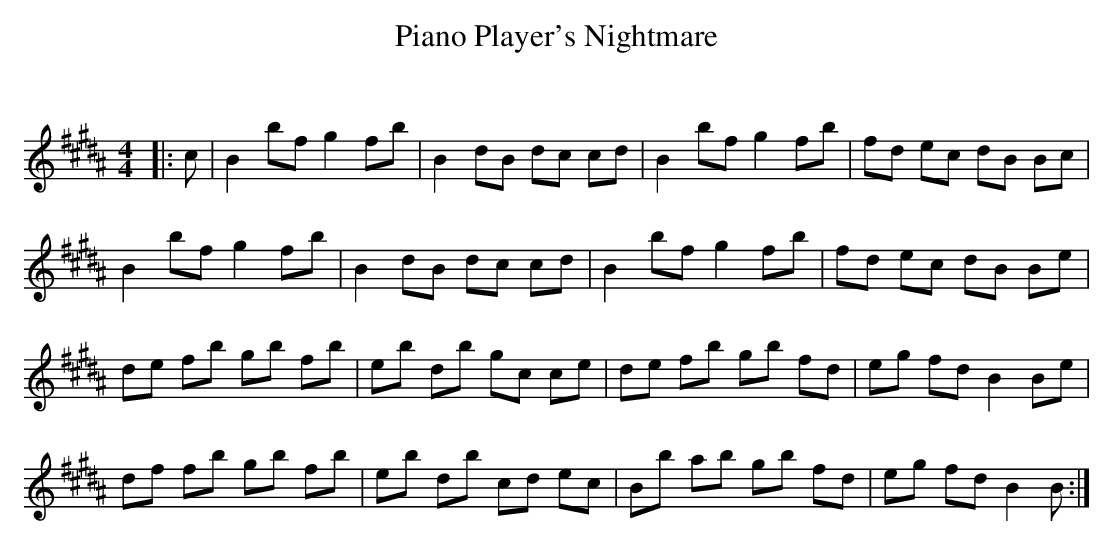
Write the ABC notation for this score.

X:1
T: Piano Player's Nightmare
C:
Q: 232
K:B
M:4/4
L:1/8
|:c|B2 bf g2 fb|B2 dB dc cd|B2 bf g2 fb|fd ec dB Bc|
B2 bf g2 fb|B2 dB dc cd|B2 bf g2 fb|fd ec dB Be|
de fb gb fb|eb db gc ce|de fb gb fd|eg fd B2 Be|
df fb gb fb|eb db cd ec|Bb ab gb fd|eg fd B2 B:|
